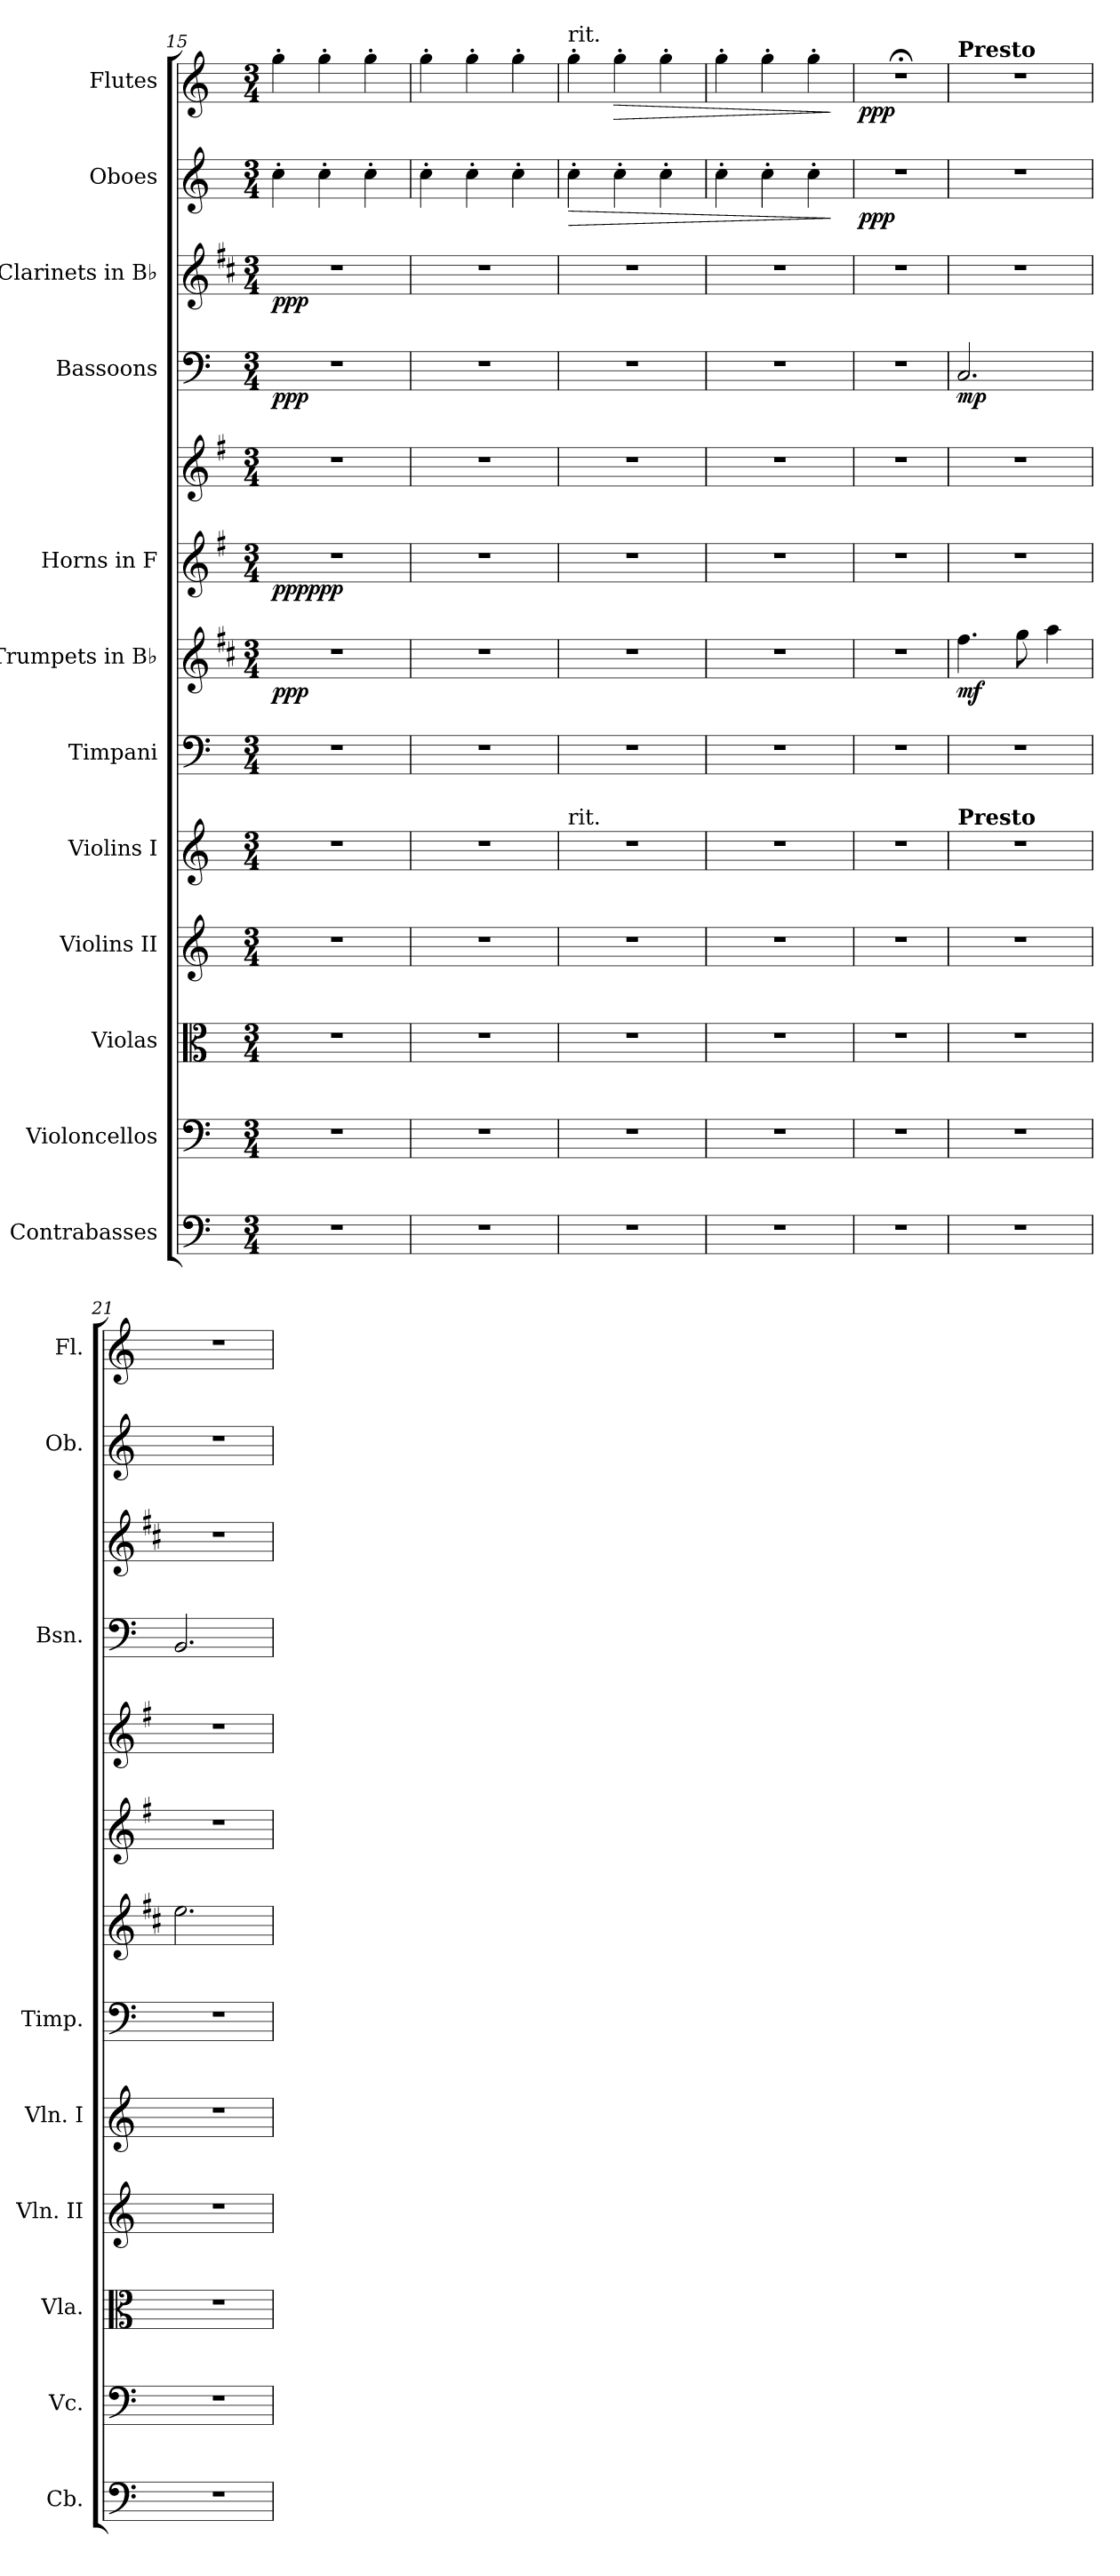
**kern	**kern	**kern	**kern	**kern	**kern	**kern	**dynam	**kern	**kern	**dynam	**kern	**dynam	**kern	**dynam	**kern	**dynam	**kern	**dynam
*part12	*part11	*part10	*part9	*part8	*part7	*part6	*part6	*part5	*part5	*part5	*part4	*part4	*part3	*part3	*part2	*part2	*part1	*part1
*staff13	*staff12	*staff11	*staff10	*staff9	*staff8	*staff7	*staff7	*staff6	*staff5	*staff5/6	*staff4	*staff4	*staff3	*staff3	*staff2	*staff2	*staff1	*staff1
*I"Contrabasses	*I"Violoncellos	*I"Violas	*I"Violins II	*I"Violins I	*I"Timpani	*I"Trumpets in B♭	*	*I"Horns in F	*	*	*I"Bassoons	*	*I"Clarinets in B♭	*	*I"Oboes	*	*I"Flutes	*
*I'Cb.	*I'Vc.	*I'Vla.	*I'Vln. II	*I'Vln. I	*I'Timp.	*	*	*	*	*	*I'Bsn.	*	*	*	*I'Ob.	*	*I'Fl.	*
*clefF4	*clefF4	*clefC3	*clefG2	*clefG2	*clefF4	*clefG2	*	*clefG2	*clefG2	*	*clefF4	*	*clefG2	*	*clefG2	*	*clefG2	*
*ITrd7c12	*	*	*	*	*	*ITrd1c2	*	*ITrd4c7	*ITrd4c7	*	*	*	*ITrd1c2	*	*	*	*	*
*k[]	*k[]	*k[]	*k[]	*k[]	*k[]	*k[]	*	*k[]	*k[]	*	*k[]	*	*k[]	*	*k[]	*	*k[]	*
*M3/4	*M3/4	*M3/4	*M3/4	*M3/4	*M3/4	*M3/4	*	*M3/4	*M3/4	*	*M3/4	*	*M3/4	*	*M3/4	*	*M3/4	*
=15	=15	=15	=15	=15	=15	=15	=15	=15	=15	=15	=15	=15	=15	=15	=15	=15	=15	=15
!	!	!	!	!	!	!	!LO:DY:b	!	!	!LO:DY:b=2	!	!	!	!	!	!	!	!
!	!	!	!	!	!	!	!	!	!	!LO:DY:n=1:b	!	!LO:DY:b	!	!LO:DY:b	!	!	!	!
2.r	2.r	2.r	2.r	2.r	2.r	2.r	ppp	2.r	2.r	ppp ppp	2.r	ppp	2.r	ppp	4cc'\	.	4gg'\	.
.	.	.	.	.	.	.	.	.	.	.	.	.	.	.	4cc'\	.	4gg'\	.
.	.	.	.	.	.	.	.	.	.	.	.	.	.	.	4cc'\	.	4gg'\	.
=16	=16	=16	=16	=16	=16	=16	=16	=16	=16	=16	=16	=16	=16	=16	=16	=16	=16	=16
2.r	2.r	2.r	2.r	2.r	2.r	2.r	.	2.r	2.r	.	2.r	.	2.r	.	4cc'\	.	4gg'\	.
.	.	.	.	.	.	.	.	.	.	.	.	.	.	.	4cc'\	.	4gg'\	.
.	.	.	.	.	.	.	.	.	.	.	.	.	.	.	4cc'\	.	4gg'\	.
!!LO:PB:g=z
=17	=17	=17	=17	=17	=17	=17	=17	=17	=17	=17	=17	=17	=17	=17	=17	=17	=17	=17
!	!	!	!	!	!	!	!	!	!	!	!	!	!	!	!	!	!LO:TX:a:t=rit.	!
!	!	!	!	!LO:TX:a:t=rit.	!	!	!	!	!	!	!	!	!	!	!	!	!	!
!	!	!	!	!	!	!	!	!	!	!	!	!	!	!	!	!LO:HP:b	!	!
2.r	2.r	2.r	2.r	2.r	2.r	2.r	.	2.r	2.r	.	2.r	.	2.r	.	4cc'\	>	4gg'\	.
!	!	!	!	!	!	!	!	!	!	!	!	!	!	!	!	!	!	!LO:HP:b
.	.	.	.	.	.	.	.	.	.	.	.	.	.	.	4cc'\	.	4gg'\	>
.	.	.	.	.	.	.	.	.	.	.	.	.	.	.	4cc'\	.	4gg'\	.
=18	=18	=18	=18	=18	=18	=18	=18	=18	=18	=18	=18	=18	=18	=18	=18	=18	=18	=18
2.r	2.r	2.r	2.r	2.r	2.r	2.r	.	2.r	2.r	.	2.r	.	2.r	.	4cc'\	.	4gg'\	.
.	.	.	.	.	.	.	.	.	.	.	.	.	.	.	4cc'\	.	4gg'\	.
.	.	.	.	.	.	.	.	.	.	.	.	.	.	.	4cc'\	.	4gg'\	.
.	.	.	.	.	.	.	.	.	.	.	.	.	.	.	.	]	.	]
=19	=19	=19	=19	=19	=19	=19	=19	=19	=19	=19	=19	=19	=19	=19	=19	=19	=19	=19
!	!	!	!	!	!	!	!	!	!	!	!	!	!	!	!	!LO:DY:b	!	!LO:DY:b
2.r	2.r	2.r	2.r	2.r	2.r	2.r	.	2.r	2.r	.	2.r	.	2.r	.	2.r	ppp	2.r;<	ppp
=20	=20	=20	=20	=20	=20	=20	=20	=20	=20	=20	=20	=20	=20	=20	=20	=20	=20	=20
!	!	!	!	!	!	!	!	!	!	!	!	!	!	!	!	!	!LO:TX:a:B:t=Presto	!
!	!	!	!	!LO:TX:a:B:t=Presto	!	!	!	!	!	!	!	!	!	!	!	!	!	!
!	!	!	!	!	!	!	!LO:DY:b	!	!	!	!	!LO:DY:b	!	!	!	!	!	!
2.r	2.r	2.r	2.r	2.r	2.r	4.ee\	mf	2.r	2.r	.	2.C/	mp	2.r	.	2.r	.	2.r	.
.	.	.	.	.	.	8ff\	.	.	.	.	.	.	.	.	.	.	.	.
.	.	.	.	.	.	4gg\	.	.	.	.	.	.	.	.	.	.	.	.
=21	=21	=21	=21	=21	=21	=21	=21	=21	=21	=21	=21	=21	=21	=21	=21	=21	=21	=21
2.r	2.r	2.r	2.r	2.r	2.r	2.dd\	.	2.r	2.r	.	2.BB/	.	2.r	.	2.r	.	2.r	.
=	=	=	=	=	=	=	=	=	=	=	=	=	=	=	=	=	=	=
*-	*-	*-	*-	*-	*-	*-	*-	*-	*-	*-	*-	*-	*-	*-	*-	*-	*-	*-
